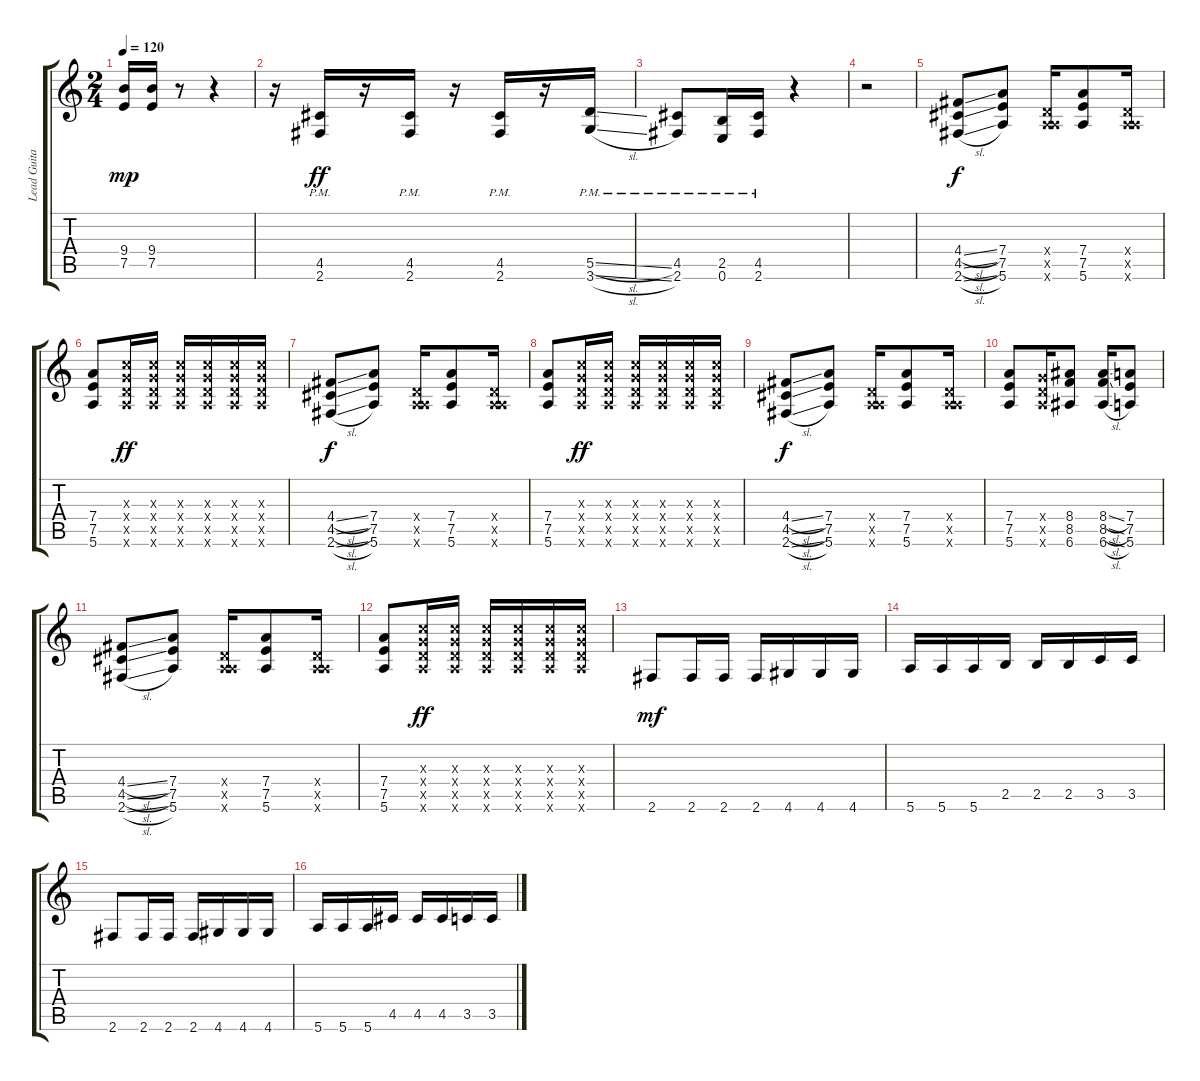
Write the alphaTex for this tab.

\track ("Lead Guitar" "Lead Guita") {instrument distortionguitar}
\staff {score tabs}
\tuning (E4 B3 G3 D3 A2 E2) {hide}
\ts (2 4)
\tempo 120
\clef g2
\ks c
(9.4 7.5).16{dy mp} (9.4 7.5).16 r.8 r.4 |
r.16 (4.5{pm} 2.6{pm}).16{dy ff} r.16 (4.5{pm} 2.6{pm}).16 r.16 (4.5{pm} 2.6{pm}).16 r.16 (5.5{sl pm} 3.6{sl pm}).16 |
(4.5{pm} 2.6{pm}).8 (2.5{pm} 0.6{pm}).16 (4.5{pm} 2.6{pm}).16 r.4 |
r.2 |
(4.4{sl} 4.5{sl} 2.6{sl}).8{dy f} (7.4 7.5 5.6).8 (0.4{x} 0.5{x} 5.6{x}).16 (7.4 7.5 5.6).8 (0.4{x} 0.5{x} 5.6{x}).16 |
(7.4 7.5 5.6).8 (5.3{x} 5.4{x} 5.5{x} 5.6{x}).16{dy ff} (5.3{x} 5.4{x} 5.5{x} 5.6{x}).16 (5.3{x} 5.4{x} 5.5{x} 5.6{x}).16 (5.3{x} 5.4{x} 5.5{x} 5.6{x}).16 (5.3{x} 5.4{x} 5.5{x} 5.6{x}).16 (5.3{x} 5.4{x} 5.5{x} 5.6{x}).16 |
(4.4{sl} 4.5{sl} 2.6{sl}).8{dy f} (7.4 7.5 5.6).8 (0.4{x} 0.5{x} 5.6{x}).16 (7.4 7.5 5.6).8 (0.4{x} 0.5{x} 5.6{x}).16 |
(7.4 7.5 5.6).8 (5.3{x} 5.4{x} 5.5{x} 5.6{x}).16{dy ff} (5.3{x} 5.4{x} 5.5{x} 5.6{x}).16 (5.3{x} 5.4{x} 5.5{x} 5.6{x}).16 (5.3{x} 5.4{x} 5.5{x} 5.6{x}).16 (5.3{x} 5.4{x} 5.5{x} 5.6{x}).16 (5.3{x} 5.4{x} 5.5{x} 5.6{x}).16 |
(4.4{sl} 4.5{sl} 2.6{sl}).8{dy f} (7.4 7.5 5.6).8 (0.4{x} 0.5{x} 5.6{x}).16 (7.4 7.5 5.6).8 (0.4{x} 0.5{x} 5.6{x}).16 |
(7.4 7.5 5.6).8 (5.4{x} 5.5{x} 5.6{x}).16 (8.4 8.5 6.6).8 (8.4{sl} 8.5{sl} 6.6{sl}).16 (7.4 7.5 5.6).8 |
(4.4{sl} 4.5{sl} 2.6{sl}).8 (7.4 7.5 5.6).8 (0.4{x} 0.5{x} 5.6{x}).16 (7.4 7.5 5.6).8 (0.4{x} 0.5{x} 5.6{x}).16 |
(7.4 7.5 5.6).8 (5.3{x} 5.4{x} 5.5{x} 5.6{x}).16{dy ff} (5.3{x} 5.4{x} 5.5{x} 5.6{x}).16 (5.3{x} 5.4{x} 5.5{x} 5.6{x}).16 (5.3{x} 5.4{x} 5.5{x} 5.6{x}).16 (5.3{x} 5.4{x} 5.5{x} 5.6{x}).16 (5.3{x} 5.4{x} 5.5{x} 5.6{x}).16 |
2.6.8{dy mf} 2.6.16 2.6.16 2.6.16 4.6.16 4.6.16 4.6.16 |
5.6.16 5.6.16 5.6.16 2.5.16 2.5.16 2.5.16 3.5.16 3.5.16 |
2.6.8 2.6.16 2.6.16 2.6.16 4.6.16 4.6.16 4.6.16 |
5.6.16 5.6.16 5.6.16 4.5.16 4.5.16 4.5.16 3.5.16 3.5.16
